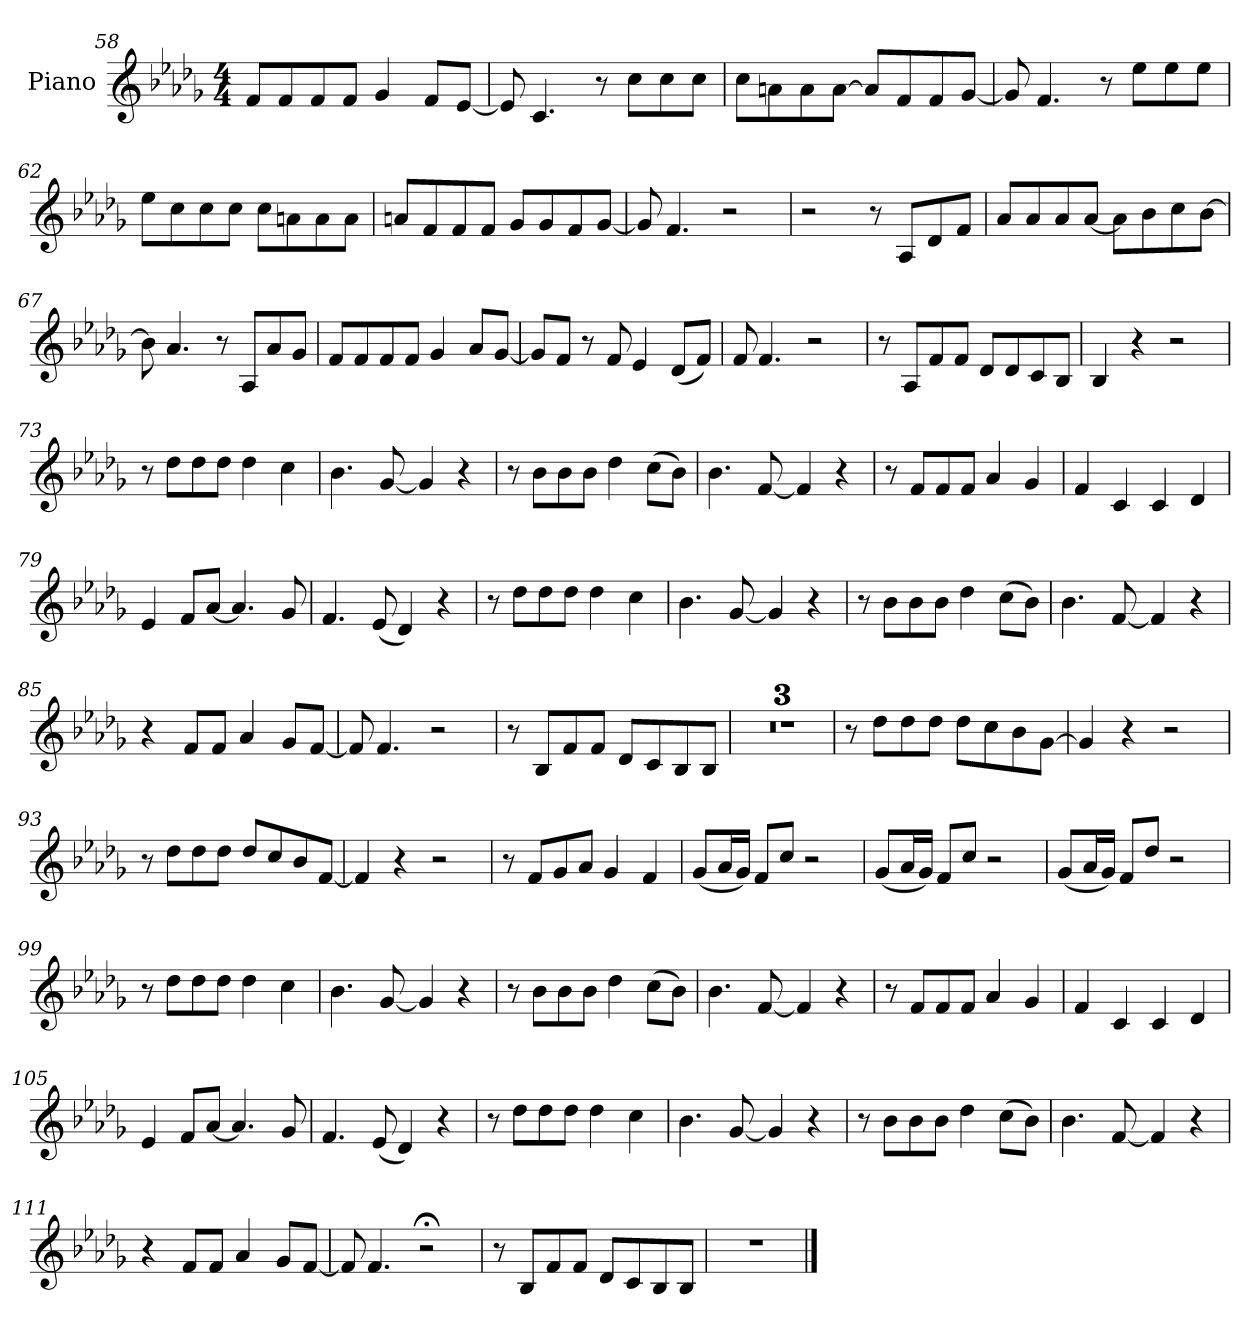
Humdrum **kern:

**kern
*part1
*staff1
*I"Piano
*I'Pno.
*clefG2
*k[b-e-a-d-g-]
*M4/4
=58
8fL
8f
8f
8fJ
4g-
8fL
[8e-J
=59
8e-]
4.c
8r
8ccL
8cc
8ccJ
=60
8ccL
8an
8a
[8aJ
8aL]
8f
8f
[8g-J
=61
8g-]
4.f
8r
8ee-L
8ee-
8ee-J
=62
8ee-L
8cc
8cc
8ccJ
8ccL
8an
8a
8aJ
=63
8anL
8f
8f
8fJ
8g-L
8g-
8f
[8g-J
=64
8g-]
4.f
2r
=65
2r
8r
8A-L
8d-
8fJ
=66
8a-L
8a-
8a-
[8a-J
8a-L]
8b-
8cc
[8b-J
=67
8b-]
4.a-
8r
8A-L
8a-
8g-J
=68
8fL
8f
8f
8fJ
4g-
8a-L
[8g-J
=69
8g-L]
8fJ
8r
8f
4e-
(<8d-L
8fJ)
=70
8f
4.f
2r
=71
8r
8A-L
8f
8fJ
8d-L
8d-
8c
8B-J
=72
4B-
4r
2r
=73
8r
8dd-L
8dd-
8dd-J
4dd-
4cc
=74
4.b-
[8g-
4g-]
4r
=75
8r
8b-L
8b-
8b-J
4dd-
(>8ccL
8b-J)
=76
4.b-
[8f
4f]
4r
=77
8r
8fL
8f
8fJ
4a-
4g-
=78
4f
4c
4c
4d-
=79
4e-
8fL
[8a-J
4.a-]
8g-
=80
4.f
(<8e-
4d-)
4r
=81
8r
8dd-L
8dd-
8dd-J
4dd-
4cc
=82
4.b-
[8g-
4g-]
4r
=83
8r
8b-L
8b-
8b-J
4dd-
(>8ccL
8b-J)
=84
4.b-
[8f
4f]
4r
=85
4r
8fL
8fJ
4a-
8g-L
[8fJ
=86
8f]
4.f
2r
=87
8r
8B-L
8f
8fJ
8d-L
8c
8B-
8B-J
=88
1r
=89
1r
=90
1r
=91
8r
8dd-L
8dd-
8dd-J
8dd-L
8cc
8b-
[8g-J
=92
4g-]
4r
2r
=93
8r
8dd-L
8dd-
8dd-J
8dd-L
8cc
8b-
[8fJ
=94
4f]
4r
2r
=95
8r
8fL
8g-
8a-J
4g-
4f
=96
(<8g-L
16a-L
16g-JJ)
8fL
8ccJ
2r
=97
(<8g-L
16a-L
16g-JJ)
8fL
8ccJ
2r
=98
(<8g-L
16a-L
16g-JJ)
8fL
8dd-J
2r
=99
8r
8dd-L
8dd-
8dd-J
4dd-
4cc
=100
4.b-
[8g-
4g-]
4r
=101
8r
8b-L
8b-
8b-J
4dd-
(>8ccL
8b-J)
=102
4.b-
[8f
4f]
4r
=103
8r
8fL
8f
8fJ
4a-
4g-
=104
4f
4c
4c
4d-
=105
4e-
8fL
[8a-J
4.a-]
8g-
=106
4.f
(<8e-
4d-)
4r
=107
8r
8dd-L
8dd-
8dd-J
4dd-
4cc
=108
4.b-
[8g-
4g-]
4r
=109
8r
8b-L
8b-
8b-J
4dd-
(>8ccL
8b-J)
=110
4.b-
[8f
4f]
4r
=111
4r
8fL
8fJ
4a-
8g-L
[8fJ
=112
8f]
4.f
2r;<
=113
8r
8B-L
8f
8fJ
8d-L
8c
8B-
8B-J
=114
1r
==
*-
